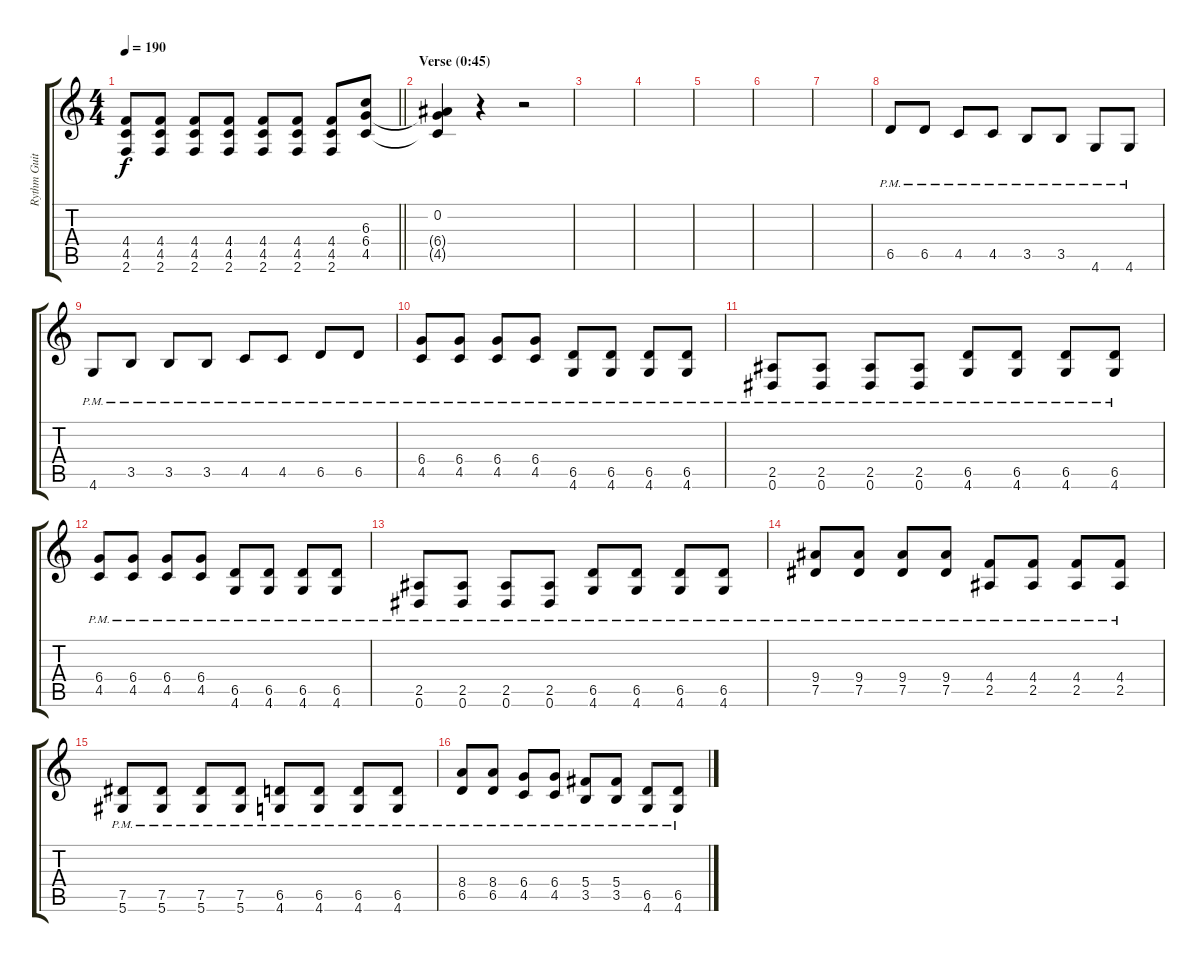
\track ("Rythm Guitar 2" "Rythm Guit") {instrument distortionguitar}
\staff {score tabs}
\tuning (Eb4 Bb3 Gb3 Db3 Ab2 Eb2) {hide}
\ts (4 4)
\tempo 190
\clef g2
\barLineRight lightlight
\ks c
(4.4 4.5 2.6).8{dy f} (4.4 4.5 2.6).8 (4.4 4.5 2.6).8 (4.4 4.5 2.6).8 (4.4 4.5 2.6).8 (4.4 4.5 2.6).8 (4.4 4.5 2.6).8 (6.3 6.4 4.5).8 |
\section ("" "Verse (0:45)")
(0.2 6.4{t} 4.5{t}).4 r.4 r.2 |
|
|
|
|
|
6.5{pm}.8 6.5{pm}.8 4.5{pm}.8 4.5{pm}.8 3.5{pm}.8 3.5{pm}.8 4.6{pm}.8 4.6{pm}.8 |
4.6{pm}.8 3.5{pm}.8 3.5{pm}.8 3.5{pm}.8 4.5{pm}.8 4.5{pm}.8 6.5{pm}.8 6.5{pm}.8 |
(6.4{pm} 4.5{pm}).8 (6.4{pm} 4.5{pm}).8 (6.4{pm} 4.5{pm}).8 (6.4{pm} 4.5{pm}).8 (6.5{pm} 4.6{pm}).8 (6.5{pm} 4.6{pm}).8 (6.5{pm} 4.6{pm}).8 (6.5{pm} 4.6{pm}).8 |
(2.5{pm} 0.6{pm}).8 (2.5{pm} 0.6{pm}).8 (2.5{pm} 0.6{pm}).8 (2.5{pm} 0.6{pm}).8 (6.5{pm} 4.6{pm}).8 (6.5{pm} 4.6{pm}).8 (6.5{pm} 4.6{pm}).8 (6.5{pm} 4.6{pm}).8 |
(6.4{pm} 4.5{pm}).8 (6.4{pm} 4.5{pm}).8 (6.4{pm} 4.5{pm}).8 (6.4{pm} 4.5{pm}).8 (6.5{pm} 4.6{pm}).8 (6.5{pm} 4.6{pm}).8 (6.5{pm} 4.6{pm}).8 (6.5{pm} 4.6{pm}).8 |
(2.5{pm} 0.6{pm}).8 (2.5{pm} 0.6{pm}).8 (2.5{pm} 0.6{pm}).8 (2.5{pm} 0.6{pm}).8 (6.5{pm} 4.6{pm}).8 (6.5{pm} 4.6{pm}).8 (6.5{pm} 4.6{pm}).8 (6.5{pm} 4.6{pm}).8 |
(9.4{pm} 7.5{pm}).8 (9.4{pm} 7.5{pm}).8 (9.4{pm} 7.5{pm}).8 (9.4{pm} 7.5{pm}).8 (4.4{pm} 2.5{pm}).8 (4.4{pm} 2.5{pm}).8 (4.4{pm} 2.5{pm}).8 (4.4{pm} 2.5{pm}).8 |
(7.5{pm} 5.6{pm}).8 (7.5{pm} 5.6{pm}).8 (7.5{pm} 5.6{pm}).8 (7.5{pm} 5.6{pm}).8 (6.5{pm} 4.6{pm}).8 (6.5{pm} 4.6{pm}).8 (6.5{pm} 4.6{pm}).8 (6.5{pm} 4.6{pm}).8 |
(8.4{pm} 6.5{pm}).8 (8.4{pm} 6.5{pm}).8 (6.4{pm} 4.5{pm}).8 (6.4{pm} 4.5{pm}).8 (5.4{pm} 3.5{pm}).8 (5.4{pm} 3.5{pm}).8 (6.5{pm} 4.6{pm}).8 (6.5{pm} 4.6{pm}).8
